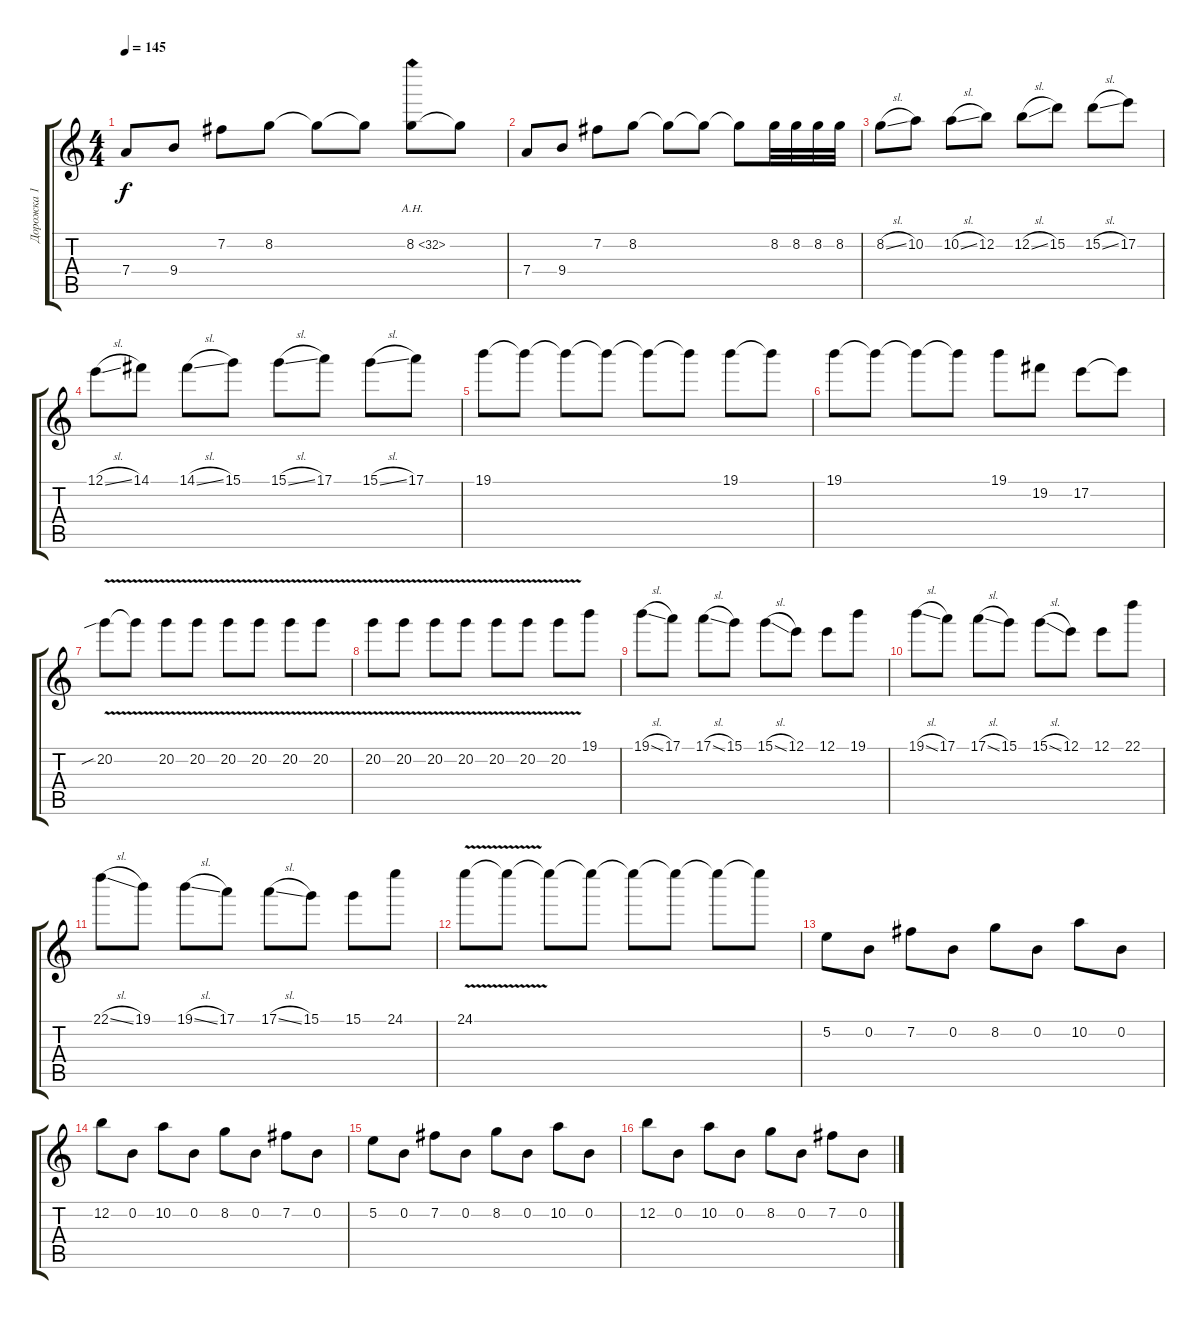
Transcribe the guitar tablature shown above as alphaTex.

\track ("Дорожка 1" "Дорожка 1") {instrument overdrivenguitar}
\staff {score tabs}
\tuning (E4 B3 G3 D3 A2 E2) {hide}
\ts (4 4)
\tempo 145
\clef g2
\ks c
7.4.8{dy f} 9.4.8 7.2.8 8.2.8 8.2{t}.8 8.2{t}.8 8.2{ah 24}.8 8.2{t}.8 |
7.4.8 9.4.8 7.2.8 8.2.8 8.2{t}.8 8.2{t}.8 8.2{t}.8 8.2.32 8.2.32 8.2.32 8.2.32 |
8.2{sl}.8 10.2.8 10.2{sl}.8 12.2.8 12.2{sl}.8 15.2.8 15.2{sl}.8 17.2.8 |
12.1{sl}.8 14.1.8 14.1{sl}.8 15.1.8 15.1{sl}.8 17.1.8 15.1{sl}.8 17.1.8 |
19.1.8 19.1{t}.8 19.1{t}.8 19.1{t}.8 19.1{t}.8 19.1{t}.8 19.1.8 19.1{t}.8 |
19.1.8 19.1{t}.8 19.1{t}.8 19.1{t}.8 19.1.8 19.2.8 17.2.8 17.2{t}.8 |
20.2{v sib}.8 20.2{t}.8 20.2{v}.8 20.2{v}.8 20.2{v}.8 20.2{v}.8 20.2{v}.8 20.2{v}.8 |
20.2{v}.8 20.2{v}.8 20.2{v}.8 20.2{v}.8 20.2{v}.8 20.2{v}.8 20.2{v}.8 19.1.8 |
19.1{sl}.8 17.1.8 17.1{sl}.8 15.1.8 15.1{sl}.8 12.1.8 12.1.8 19.1.8 |
19.1{sl}.8 17.1.8 17.1{sl}.8 15.1.8 15.1{sl}.8 12.1.8 12.1.8 22.1.8 |
22.1{sl}.8 19.1.8 19.1{sl}.8 17.1.8 17.1{sl}.8 15.1.8 15.1.8 24.1.8 |
24.1{v}.8 24.1{t}.8 24.1{t}.8 24.1{t}.8 24.1{t}.8 24.1{t}.8 24.1{t}.8 24.1{t}.8 |
5.2.8 0.2.8 7.2.8 0.2.8 8.2.8 0.2.8 10.2.8 0.2.8 |
12.2.8 0.2.8 10.2.8 0.2.8 8.2.8 0.2.8 7.2.8 0.2.8 |
5.2.8 0.2.8 7.2.8 0.2.8 8.2.8 0.2.8 10.2.8 0.2.8 |
12.2.8 0.2.8 10.2.8 0.2.8 8.2.8 0.2.8 7.2.8 0.2.8
